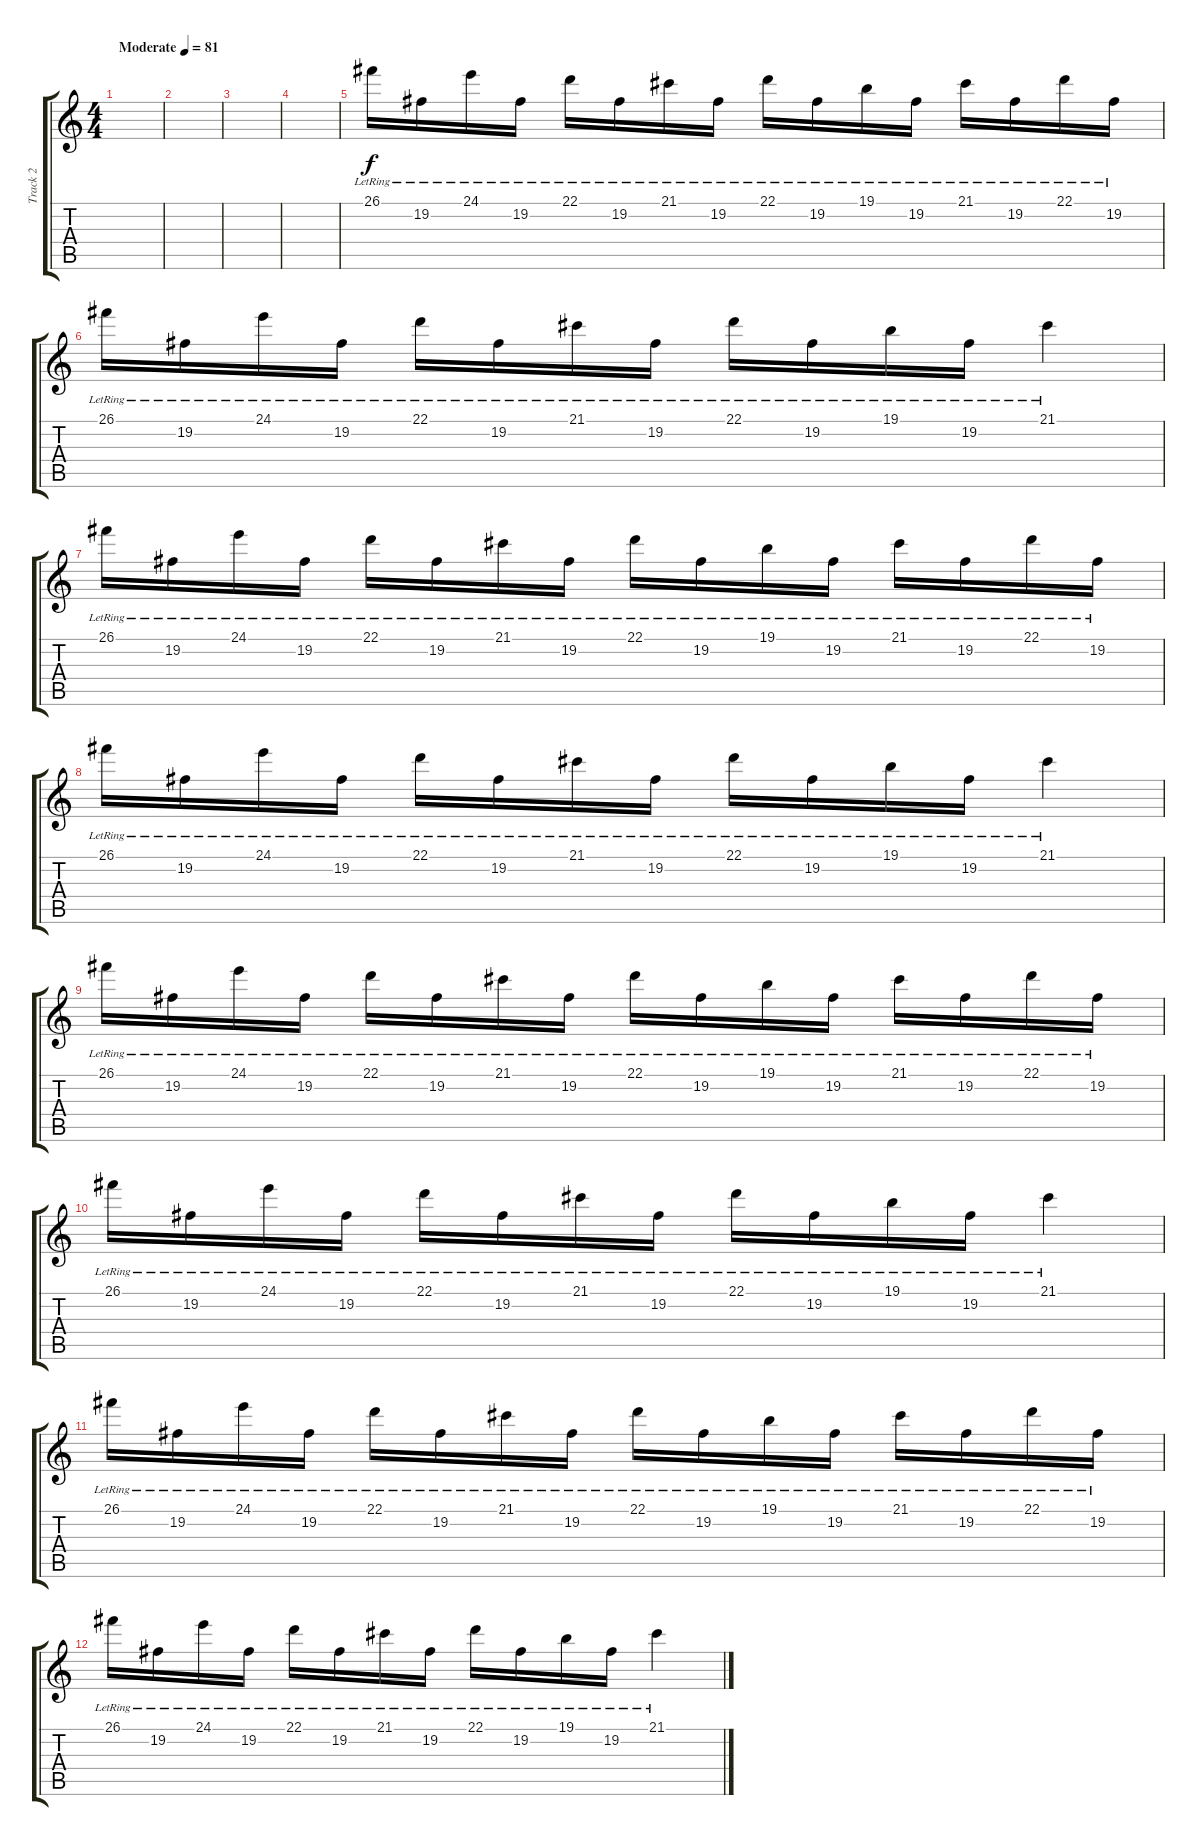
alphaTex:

\track ("Track 2" "Track 2") {instrument brightacousticpiano}
\staff {score tabs}
\tuning (E4 B3 G3 D3 A2 D2) {hide}
\ts (4 4)
\tempo (81 "Moderate")
\clef g2
\ks c
|
|
|
|
26.1{lr}.16 19.2{lr}.16 24.1{lr}.16 19.2{lr}.16 22.1{lr}.16 19.2{lr}.16 21.1{lr}.16 19.2{lr}.16 22.1{lr}.16 19.2{lr}.16 19.1{lr}.16 19.2{lr}.16 21.1{lr}.16 19.2{lr}.16 22.1{lr}.16 19.2{lr}.16 |
26.1{lr}.16 19.2{lr}.16 24.1{lr}.16 19.2{lr}.16 22.1{lr}.16 19.2{lr}.16 21.1{lr}.16 19.2{lr}.16 22.1{lr}.16 19.2{lr}.16 19.1{lr}.16 19.2{lr}.16 21.1{lr}.4 |
26.1{lr}.16 19.2{lr}.16 24.1{lr}.16 19.2{lr}.16 22.1{lr}.16 19.2{lr}.16 21.1{lr}.16 19.2{lr}.16 22.1{lr}.16 19.2{lr}.16 19.1{lr}.16 19.2{lr}.16 21.1{lr}.16 19.2{lr}.16 22.1{lr}.16 19.2{lr}.16 |
26.1{lr}.16 19.2{lr}.16 24.1{lr}.16 19.2{lr}.16 22.1{lr}.16 19.2{lr}.16 21.1{lr}.16 19.2{lr}.16 22.1{lr}.16 19.2{lr}.16 19.1{lr}.16 19.2{lr}.16 21.1{lr}.4 |
26.1{lr}.16 19.2{lr}.16 24.1{lr}.16 19.2{lr}.16 22.1{lr}.16 19.2{lr}.16 21.1{lr}.16 19.2{lr}.16 22.1{lr}.16 19.2{lr}.16 19.1{lr}.16 19.2{lr}.16 21.1{lr}.16 19.2{lr}.16 22.1{lr}.16 19.2{lr}.16 |
26.1{lr}.16 19.2{lr}.16 24.1{lr}.16 19.2{lr}.16 22.1{lr}.16 19.2{lr}.16 21.1{lr}.16 19.2{lr}.16 22.1{lr}.16 19.2{lr}.16 19.1{lr}.16 19.2{lr}.16 21.1{lr}.4 |
26.1{lr}.16 19.2{lr}.16 24.1{lr}.16 19.2{lr}.16 22.1{lr}.16 19.2{lr}.16 21.1{lr}.16 19.2{lr}.16 22.1{lr}.16 19.2{lr}.16 19.1{lr}.16 19.2{lr}.16 21.1{lr}.16 19.2{lr}.16 22.1{lr}.16 19.2{lr}.16 |
26.1{lr}.16 19.2{lr}.16 24.1{lr}.16 19.2{lr}.16 22.1{lr}.16 19.2{lr}.16 21.1{lr}.16 19.2{lr}.16 22.1{lr}.16 19.2{lr}.16 19.1{lr}.16 19.2{lr}.16 21.1{lr}.4
